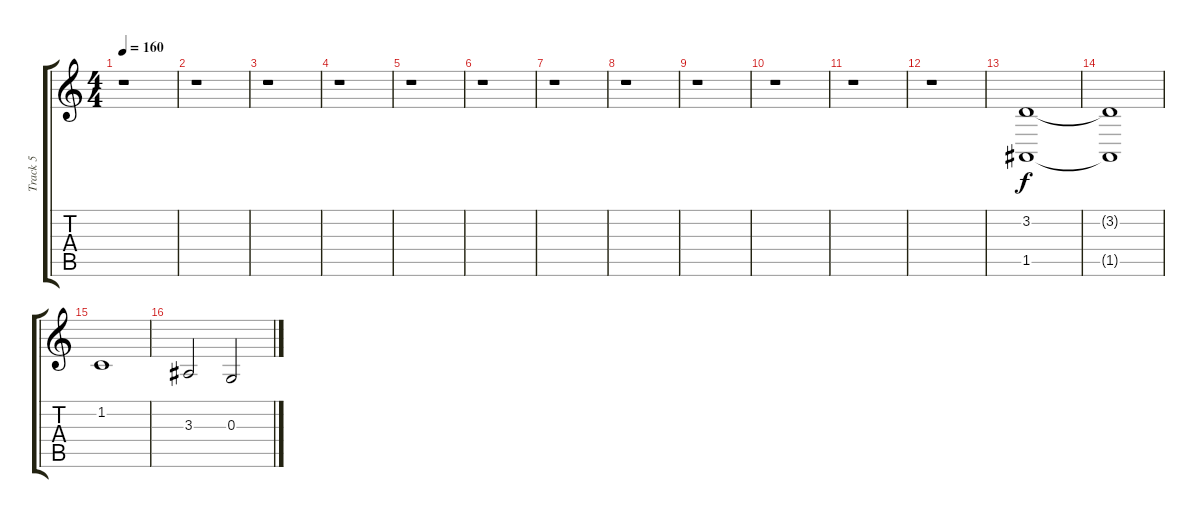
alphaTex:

\track ("Track 5" "Track 5") {instrument stringensemble1}
\staff {score tabs}
\tuning (E4 B3 G3 D3 A2 E2) {hide}
\ts (4 4)
\tempo 160
\clef g2
\ks c
r.1{dy f} |
r.1 |
r.1 |
r.1 |
r.1 |
r.1 |
r.1 |
r.1 |
r.1 |
r.1 |
r.1 |
r.1 |
(3.2 1.5).1{volume 9} |
(3.2{t} 1.5{t}).1 |
1.2.1 |
3.3.2 0.3.2
